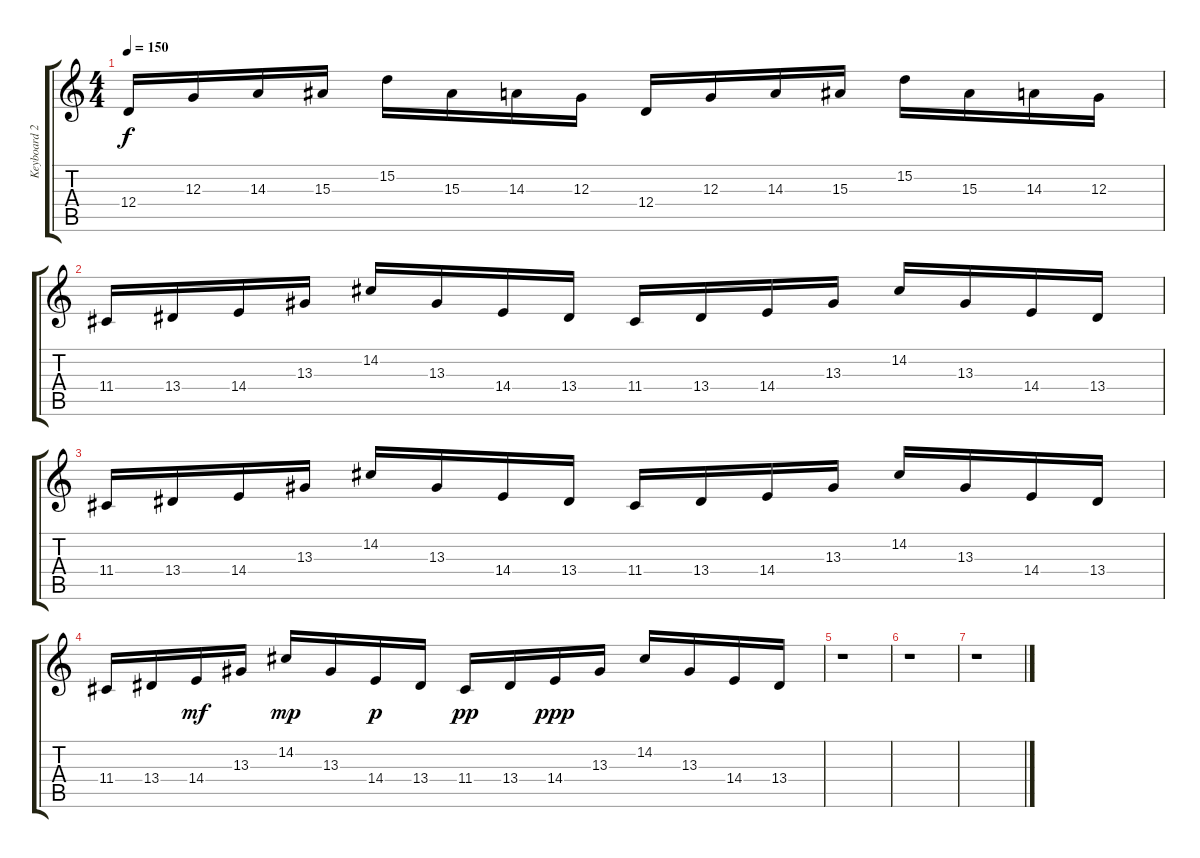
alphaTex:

\track ("Keyboard 2" "Keyboard 2") {instrument synthstrings1}
\staff {score tabs}
\tuning (E4 B3 G3 D3 A2 E2) {hide}
\ts (4 4)
\tempo 150
\clef g2
\ks c
12.4.16{dy f} 12.3.16 14.3.16 15.3.16 15.2.16 15.3.16 14.3.16 12.3.16 12.4.16 12.3.16 14.3.16 15.3.16 15.2.16 15.3.16 14.3.16 12.3.16 |
11.4.16 13.4.16 14.4.16 13.3.16 14.2.16 13.3.16 14.4.16 13.4.16 11.4.16 13.4.16 14.4.16 13.3.16 14.2.16 13.3.16 14.4.16 13.4.16 |
11.4.16 13.4.16 14.4.16 13.3.16 14.2.16 13.3.16 14.4.16 13.4.16 11.4.16 13.4.16 14.4.16 13.3.16 14.2.16 13.3.16 14.4.16 13.4.16 |
11.4.16 13.4.16 14.4.16{dy mf} 13.3.16 14.2.16{dy mp} 13.3.16 14.4.16{dy p} 13.4.16 11.4.16{dy pp} 13.4.16 14.4.16{dy ppp} 13.3.16 14.2.16 13.3.16 14.4.16 13.4.16 |
r.1 |
r.1 |
r.1
